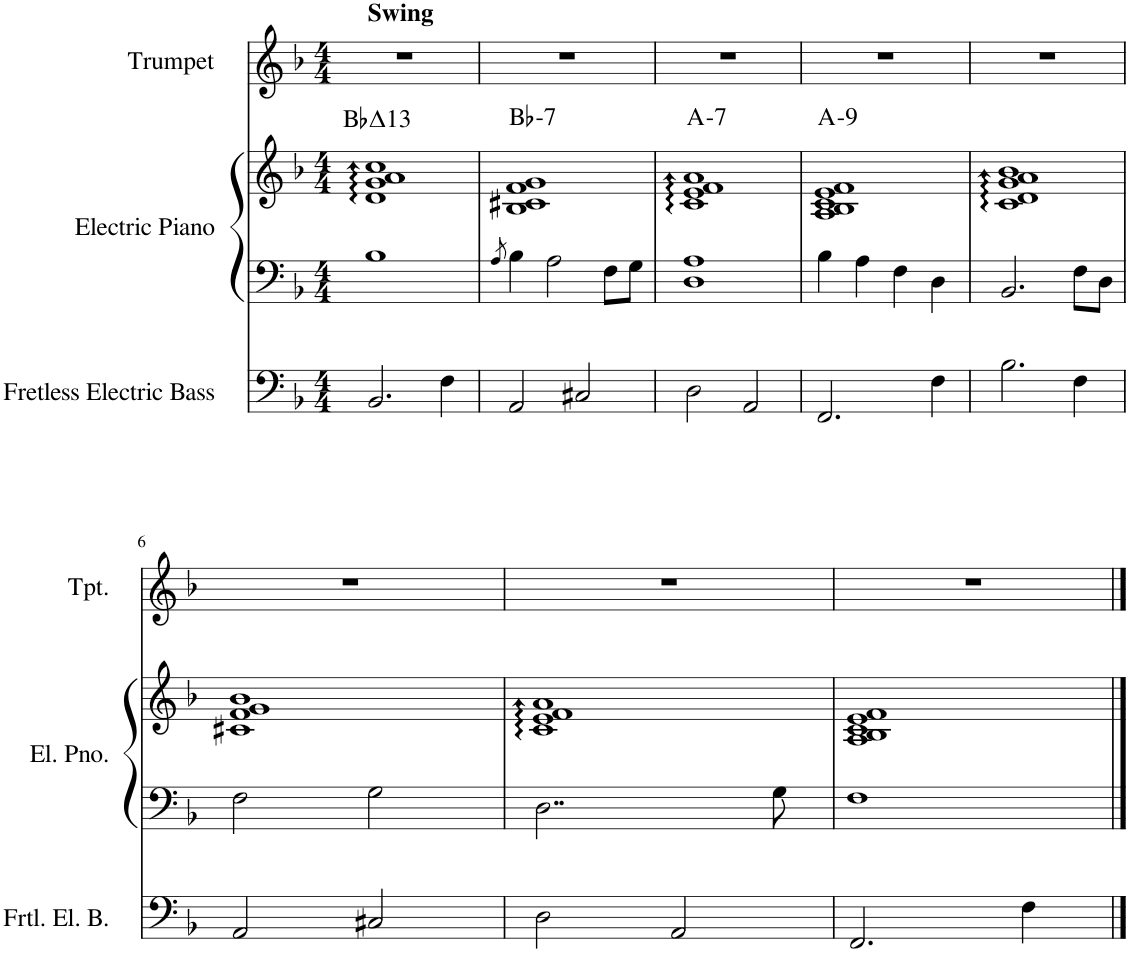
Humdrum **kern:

**kern	**kern	**kern	**harte	**kern
*part3	*part2	*part2	*part2	*part1
*staff4	*staff3	*staff2	*	*staff1
*I"Fretless Electric Bass	*I"Electric Piano	*	*	*I"Trumpet
*I'Frtl. El. B.	*I'El. Pno.	*	*	*I'Tpt.
*clefF4	*clefF4	*clefG2	*	*clefG2
*Trd7c12	*	*	*	*Trd1c2
*k[b-]	*k[b-]	*k[b-]	*	*k[b-]
*M4/4	*M4/4	*M4/4	*	*M4/4
=1	=1	=1	=1	=1
!	!	!	!LO:H:kt=13	!LO:TX:a:B:t=Swing
2.BB-/	1B-	1d:: 1g:: 1a:: 1cc::	Bb:maj9(11,13)	1r
4F\	.	.	.	.
=2	=2	=2	=2	=2
.	8qA/	.	.	.
!	!	!	!LO:H:kt=7	!
2AA/	4B-\	1B- 1c#X 1f 1g	Bb:min7	1r
.	2A\	.	.	.
2C#X/	.	.	.	.
.	8F\L	.	.	.
.	8G\J	.	.	.
=3	=3	=3	=3	=3
!	!	!	!LO:H:kt=7	!
2D\	1D 1A	1c:: 1e:: 1f:: 1a::	A:min7	1r
2AA/	.	.	.	.
=4	=4	=4	=4	=4
!	!	!	!LO:H:kt=9	!
2.FF/	4B-\	1A 1B- 1c 1e 1f	A:min9	1r
.	4A\	.	.	.
.	4F\	.	.	.
4F\	4D\	.	.	.
=5	=5	=5	=5	=5
2.B-\	2.BB-/	1c:: 1d:: 1g:: 1a:: 1b-::	.	1r
4F\	8F\L	.	.	.
.	8D\J	.	.	.
!!LO:LB:g=z
=6	=6	=6	=6	=6
2AA/	2F\	1c#X 1f 1g 1b-	.	1r
2C#X/	2G\	.	.	.
=7	=7	=7	=7	=7
2D\	2..D\	1c:: 1e:: 1f:: 1a::	.	1r
2AA/	.	.	.	.
.	8G\	.	.	.
=8	=8	=8	=8	=8
2.FF/	1F	1A 1B- 1c 1e 1f	.	1r
4F\	.	.	.	.
==	==	==	==	==
*-	*-	*-	*-	*-
